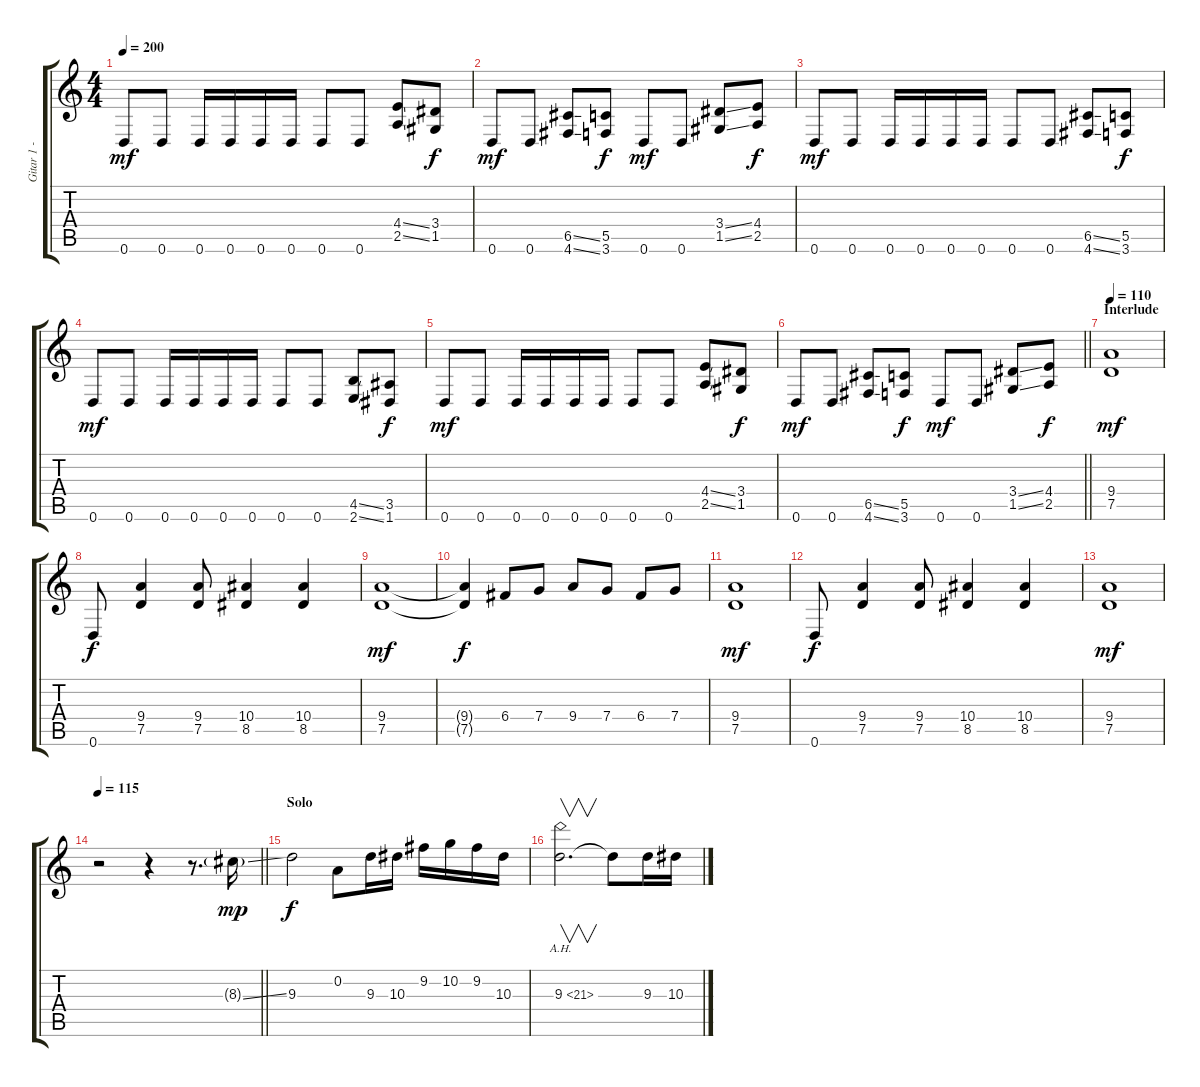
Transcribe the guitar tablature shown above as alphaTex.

\track ("Gitar 1 - Volkan" "Gitar 1 - ") {instrument distortionguitar}
\staff {score tabs}
\tuning (D4 A3 F3 C3 G2 D2) {hide}
\ts (4 4)
\tempo 200
\clef g2
\ks c
0.6.8{dy mf} 0.6.8 0.6.16 0.6.16 0.6.16 0.6.16 0.6.8 0.6.8 (4.4{ss} 2.5{ss}).8 (3.4 1.5).8{dy f} |
0.6.8{dy mf} 0.6.8 (6.5{ss} 4.6{ss}).8 (5.5 3.6).8{dy f} 0.6.8{dy mf} 0.6.8 (3.4{ss} 1.5{ss}).8 (4.4 2.5).8{dy f} |
0.6.8{dy mf} 0.6.8 0.6.16 0.6.16 0.6.16 0.6.16 0.6.8 0.6.8 (6.5{ss} 4.6{ss}).8 (5.5 3.6).8{dy f} |
0.6.8{dy mf} 0.6.8 0.6.16 0.6.16 0.6.16 0.6.16 0.6.8 0.6.8 (4.5{ss} 2.6{ss}).8 (3.5 1.6).8{dy f} |
0.6.8{dy mf} 0.6.8 0.6.16 0.6.16 0.6.16 0.6.16 0.6.8 0.6.8 (4.4{ss} 2.5{ss}).8 (3.4 1.5).8{dy f} |
\barLineRight lightlight
0.6.8{dy mf} 0.6.8 (6.5{ss} 4.6{ss}).8 (5.5 3.6).8{dy f} 0.6.8{dy mf} 0.6.8 (3.4{ss} 1.5{ss}).8 (4.4 2.5).8{dy f} |
\section ("" "Interlude")
\tempo 110
(9.4 7.5).1{dy mf} |
0.6.8{dy f} (9.4 7.5).4 (9.4 7.5).8 (10.4 8.5).4 (10.4 8.5).4 |
(9.4 7.5).1{dy mf} |
(9.4{t} 7.5{t}).4{dy f} 6.4.8 7.4.8 9.4.8 7.4.8 6.4.8 7.4.8 |
(9.4 7.5).1{dy mf} |
0.6.8{dy f} (9.4 7.5).4 (9.4 7.5).8 (10.4 8.5).4 (10.4 8.5).4 |
(9.4 7.5).1{dy mf} |
\tempo 115
\barLineRight lightlight
r.2 r.4 r.8{d} 8.3{ss g}.16{dy mp} |
\section ("" "Solo")
9.3.2{dy f} 0.2.8 9.3.16 10.3.16 9.2.16 10.2.16 9.2.16 10.3.16 |
9.3{ah 12}.2{v d} 9.3{t}.8 9.3.16 10.3.16
